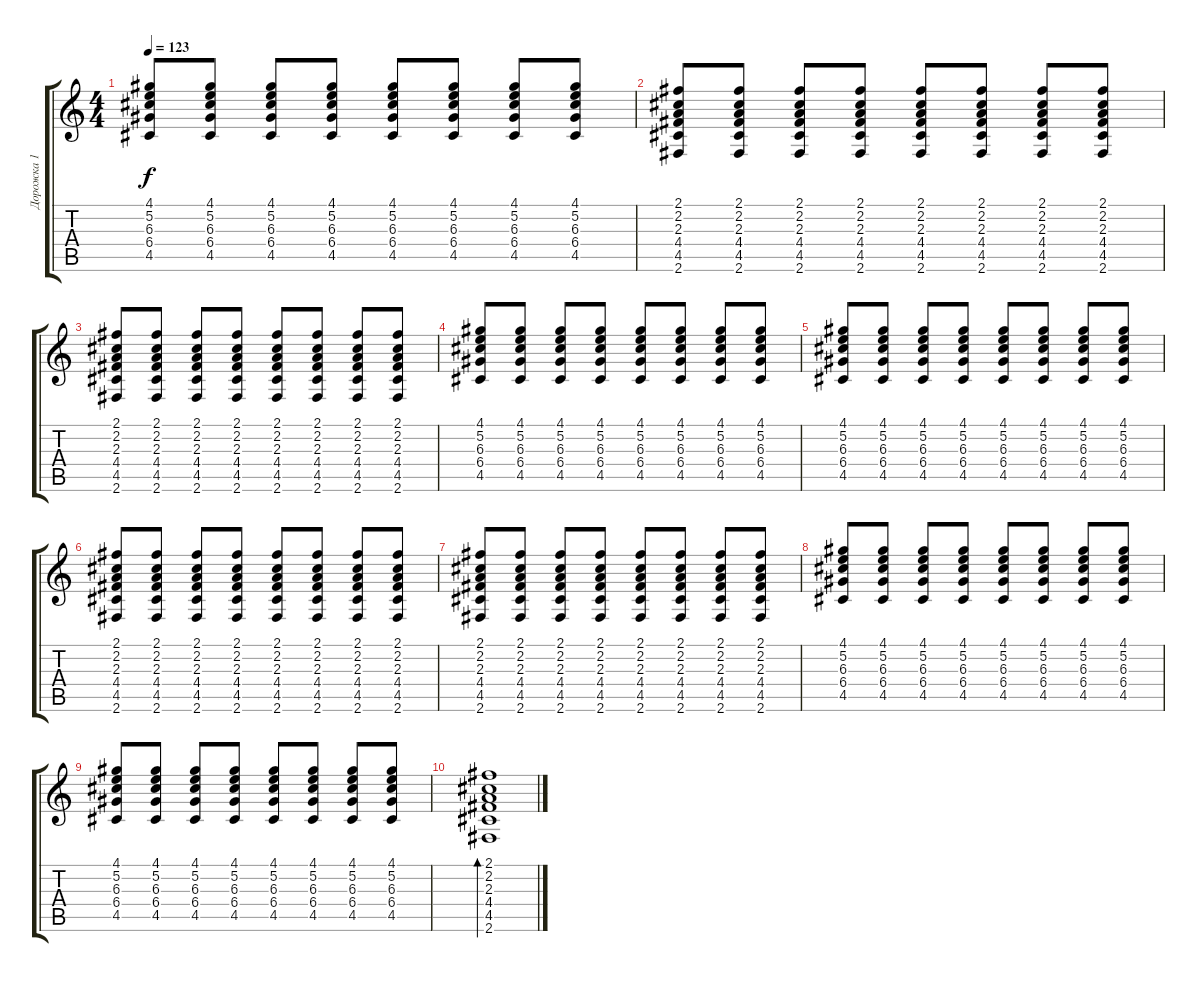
\track ("Дорожка 1" "Дорожка 1") {instrument acousticguitarsteel}
\staff {score tabs}
\tuning (E4 B3 G3 D3 A2 E2) {hide}
\ts (4 4)
\tempo 123
\clef g2
\ks c
(4.1 5.2 6.3 6.4 4.5).8{dy f} (4.1 5.2 6.3 6.4 4.5).8 (4.1 5.2 6.3 6.4 4.5).8 (4.1 5.2 6.3 6.4 4.5).8 (4.1 5.2 6.3 6.4 4.5).8 (4.1 5.2 6.3 6.4 4.5).8 (4.1 5.2 6.3 6.4 4.5).8 (4.1 5.2 6.3 6.4 4.5).8 |
(2.1 2.2 2.3 4.4 4.5 2.6).8 (2.1 2.2 2.3 4.4 4.5 2.6).8 (2.1 2.2 2.3 4.4 4.5 2.6).8 (2.1 2.2 2.3 4.4 4.5 2.6).8 (2.1 2.2 2.3 4.4 4.5 2.6).8 (2.1 2.2 2.3 4.4 4.5 2.6).8 (2.1 2.2 2.3 4.4 4.5 2.6).8 (2.1 2.2 2.3 4.4 4.5 2.6).8 |
(2.1 2.2 2.3 4.4 4.5 2.6).8 (2.1 2.2 2.3 4.4 4.5 2.6).8 (2.1 2.2 2.3 4.4 4.5 2.6).8 (2.1 2.2 2.3 4.4 4.5 2.6).8 (2.1 2.2 2.3 4.4 4.5 2.6).8 (2.1 2.2 2.3 4.4 4.5 2.6).8 (2.1 2.2 2.3 4.4 4.5 2.6).8 (2.1 2.2 2.3 4.4 4.5 2.6).8 |
(4.1 5.2 6.3 6.4 4.5).8 (4.1 5.2 6.3 6.4 4.5).8 (4.1 5.2 6.3 6.4 4.5).8 (4.1 5.2 6.3 6.4 4.5).8 (4.1 5.2 6.3 6.4 4.5).8 (4.1 5.2 6.3 6.4 4.5).8 (4.1 5.2 6.3 6.4 4.5).8 (4.1 5.2 6.3 6.4 4.5).8 |
(4.1 5.2 6.3 6.4 4.5).8 (4.1 5.2 6.3 6.4 4.5).8 (4.1 5.2 6.3 6.4 4.5).8 (4.1 5.2 6.3 6.4 4.5).8 (4.1 5.2 6.3 6.4 4.5).8 (4.1 5.2 6.3 6.4 4.5).8 (4.1 5.2 6.3 6.4 4.5).8 (4.1 5.2 6.3 6.4 4.5).8 |
(2.1 2.2 2.3 4.4 4.5 2.6).8 (2.1 2.2 2.3 4.4 4.5 2.6).8 (2.1 2.2 2.3 4.4 4.5 2.6).8 (2.1 2.2 2.3 4.4 4.5 2.6).8 (2.1 2.2 2.3 4.4 4.5 2.6).8 (2.1 2.2 2.3 4.4 4.5 2.6).8 (2.1 2.2 2.3 4.4 4.5 2.6).8 (2.1 2.2 2.3 4.4 4.5 2.6).8 |
(2.1 2.2 2.3 4.4 4.5 2.6).8 (2.1 2.2 2.3 4.4 4.5 2.6).8 (2.1 2.2 2.3 4.4 4.5 2.6).8 (2.1 2.2 2.3 4.4 4.5 2.6).8 (2.1 2.2 2.3 4.4 4.5 2.6).8 (2.1 2.2 2.3 4.4 4.5 2.6).8 (2.1 2.2 2.3 4.4 4.5 2.6).8 (2.1 2.2 2.3 4.4 4.5 2.6).8 |
(4.1 5.2 6.3 6.4 4.5).8 (4.1 5.2 6.3 6.4 4.5).8 (4.1 5.2 6.3 6.4 4.5).8 (4.1 5.2 6.3 6.4 4.5).8 (4.1 5.2 6.3 6.4 4.5).8 (4.1 5.2 6.3 6.4 4.5).8 (4.1 5.2 6.3 6.4 4.5).8 (4.1 5.2 6.3 6.4 4.5).8 |
(4.1 5.2 6.3 6.4 4.5).8 (4.1 5.2 6.3 6.4 4.5).8 (4.1 5.2 6.3 6.4 4.5).8 (4.1 5.2 6.3 6.4 4.5).8 (4.1 5.2 6.3 6.4 4.5).8 (4.1 5.2 6.3 6.4 4.5).8 (4.1 5.2 6.3 6.4 4.5).8 (4.1 5.2 6.3 6.4 4.5).8 |
(2.1 2.2 2.3 4.4 4.5 2.6).1{bd 120}
